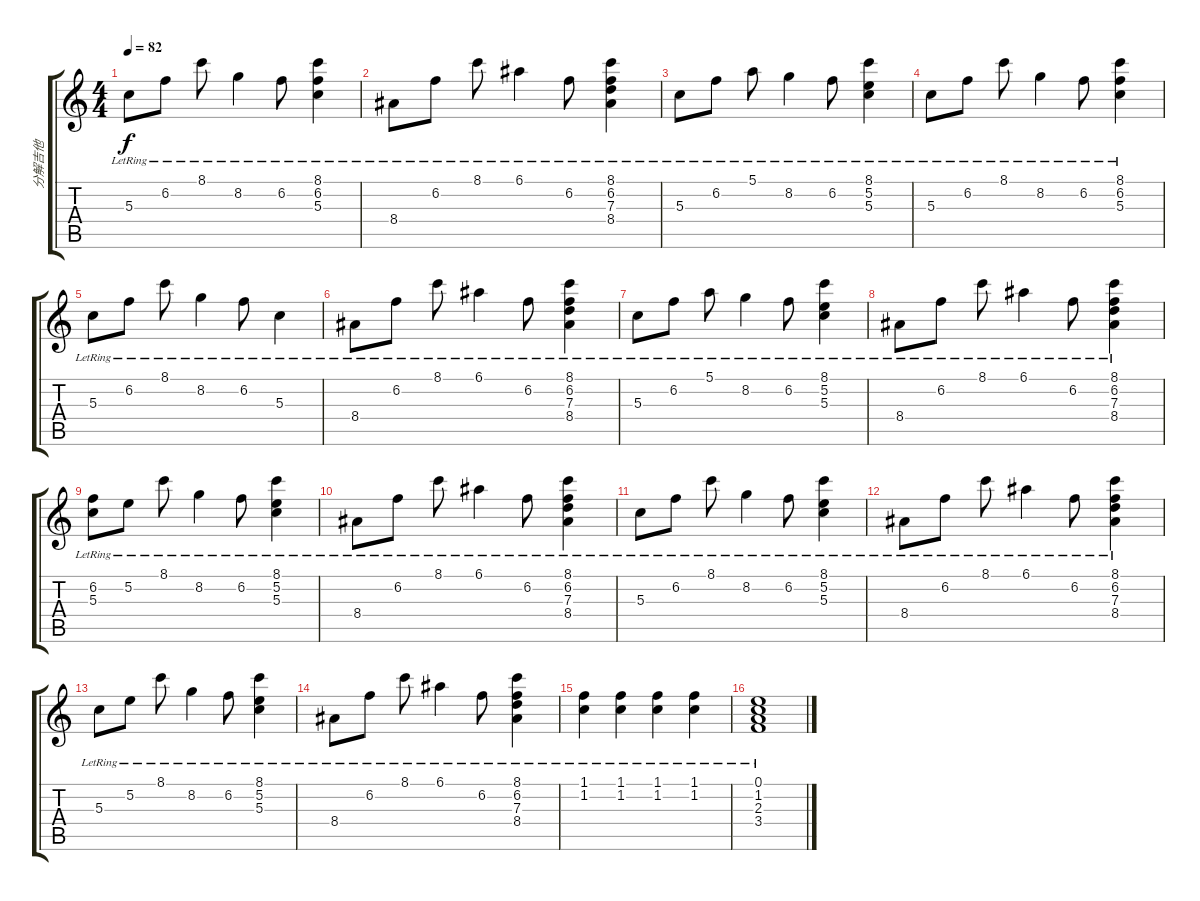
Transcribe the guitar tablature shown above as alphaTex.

\track ("分解吉他" "分解吉他") {instrument electricguitarclean}
\staff {score tabs}
\tuning (E4 B3 G3 D3 A2 E2) {hide}
\ts (4 4)
\tempo 82
\clef g2
\ks c
5.3{lr}.8{dy f} 6.2{lr}.8 8.1{lr}.8 8.2{lr}.4 6.2{lr}.8 (8.1{lr} 6.2{lr} 5.3{lr}).4 |
8.4{lr}.8 6.2{lr}.8 8.1{lr}.8 6.1{lr}.4 6.2{lr}.8 (8.1{lr} 6.2{lr} 7.3{lr} 8.4{lr}).4 |
5.3{lr}.8 6.2{lr}.8 5.1{lr}.8 8.2{lr}.4 6.2{lr}.8 (8.1{lr} 5.2{lr} 5.3{lr}).4 |
5.3{lr}.8 6.2{lr}.8 8.1{lr}.8 8.2{lr}.4 6.2{lr}.8 (8.1{lr} 6.2{lr} 5.3{lr}).4 |
5.3{lr}.8 6.2{lr}.8 8.1{lr}.8 8.2{lr}.4 6.2{lr}.8 5.3{lr}.4 |
8.4{lr}.8 6.2{lr}.8 8.1{lr}.8 6.1{lr}.4 6.2{lr}.8 (8.1{lr} 6.2{lr} 7.3{lr} 8.4{lr}).4 |
5.3{lr}.8 6.2{lr}.8 5.1{lr}.8 8.2{lr}.4 6.2{lr}.8 (8.1{lr} 5.2{lr} 5.3{lr}).4 |
8.4{lr}.8 6.2{lr}.8 8.1{lr}.8 6.1{lr}.4 6.2{lr}.8 (8.1{lr} 6.2{lr} 7.3{lr} 8.4{lr}).4 |
(6.2{lr} 5.3{lr}).8 5.2{lr}.8 8.1{lr}.8 8.2{lr}.4 6.2{lr}.8 (8.1{lr} 5.2{lr} 5.3{lr}).4 |
8.4{lr}.8 6.2{lr}.8 8.1{lr}.8 6.1{lr}.4 6.2{lr}.8 (8.1{lr} 6.2{lr} 7.3{lr} 8.4{lr}).4 |
5.3{lr}.8 6.2{lr}.8 8.1{lr}.8 8.2{lr}.4 6.2{lr}.8 (8.1{lr} 5.2{lr} 5.3{lr}).4 |
8.4{lr}.8 6.2{lr}.8 8.1{lr}.8 6.1{lr}.4 6.2{lr}.8 (8.1{lr} 6.2{lr} 7.3{lr} 8.4{lr}).4 |
5.3{lr}.8 5.2{lr}.8 8.1{lr}.8 8.2{lr}.4 6.2{lr}.8 (8.1{lr} 5.2{lr} 5.3{lr}).4 |
8.4{lr}.8 6.2{lr}.8 8.1{lr}.8 6.1{lr}.4 6.2{lr}.8 (8.1{lr} 6.2{lr} 7.3{lr} 8.4{lr}).4 |
(1.1{lr} 1.2{lr}).4 (1.1{lr} 1.2{lr}).4 (1.1{lr} 1.2{lr}).4 (1.1{lr} 1.2{lr}).4 |
(0.1{lr} 1.2{lr} 2.3{lr} 3.4{lr}).1
